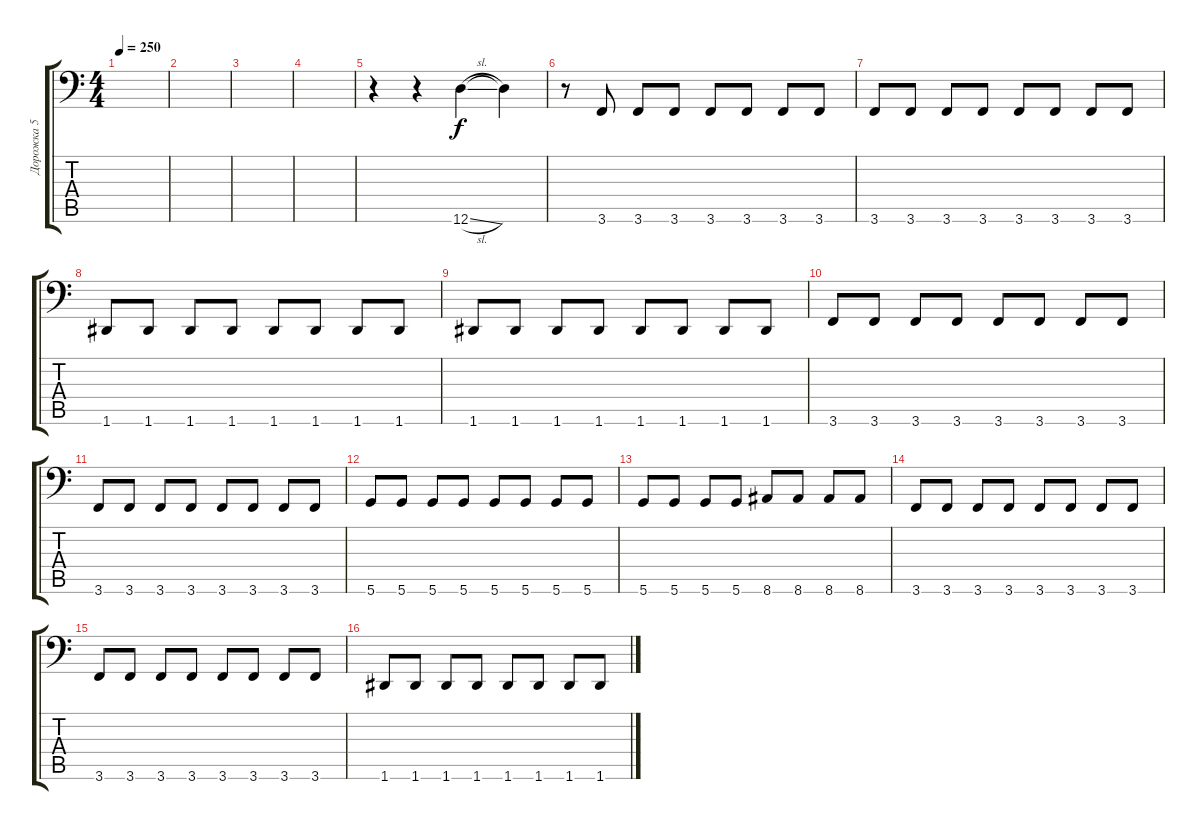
\track ("Дорожка 5" "Дорожка 5") {instrument slapbass1}
\staff {score tabs}
\tuning (E4 B3 G3 D2 A1 D1) {hide}
\ts (4 4)
\tempo 250
\clef f4
\ks c
|
|
|
|
r.4 r.4 12.6{sl}.4 12.6{t}.4 |
r.8 3.6.8 3.6.8 3.6.8 3.6.8 3.6.8 3.6.8 3.6.8 |
3.6.8 3.6.8 3.6.8 3.6.8 3.6.8 3.6.8 3.6.8 3.6.8 |
1.6.8 1.6.8 1.6.8 1.6.8 1.6.8 1.6.8 1.6.8 1.6.8 |
1.6.8 1.6.8 1.6.8 1.6.8 1.6.8 1.6.8 1.6.8 1.6.8 |
3.6.8 3.6.8 3.6.8 3.6.8 3.6.8 3.6.8 3.6.8 3.6.8 |
3.6.8 3.6.8 3.6.8 3.6.8 3.6.8 3.6.8 3.6.8 3.6.8 |
5.6.8 5.6.8 5.6.8 5.6.8 5.6.8 5.6.8 5.6.8 5.6.8 |
5.6.8 5.6.8 5.6.8 5.6.8 8.6.8 8.6.8 8.6.8 8.6.8 |
3.6.8 3.6.8 3.6.8 3.6.8 3.6.8 3.6.8 3.6.8 3.6.8 |
3.6.8 3.6.8 3.6.8 3.6.8 3.6.8 3.6.8 3.6.8 3.6.8 |
1.6.8 1.6.8 1.6.8 1.6.8 1.6.8 1.6.8 1.6.8 1.6.8
